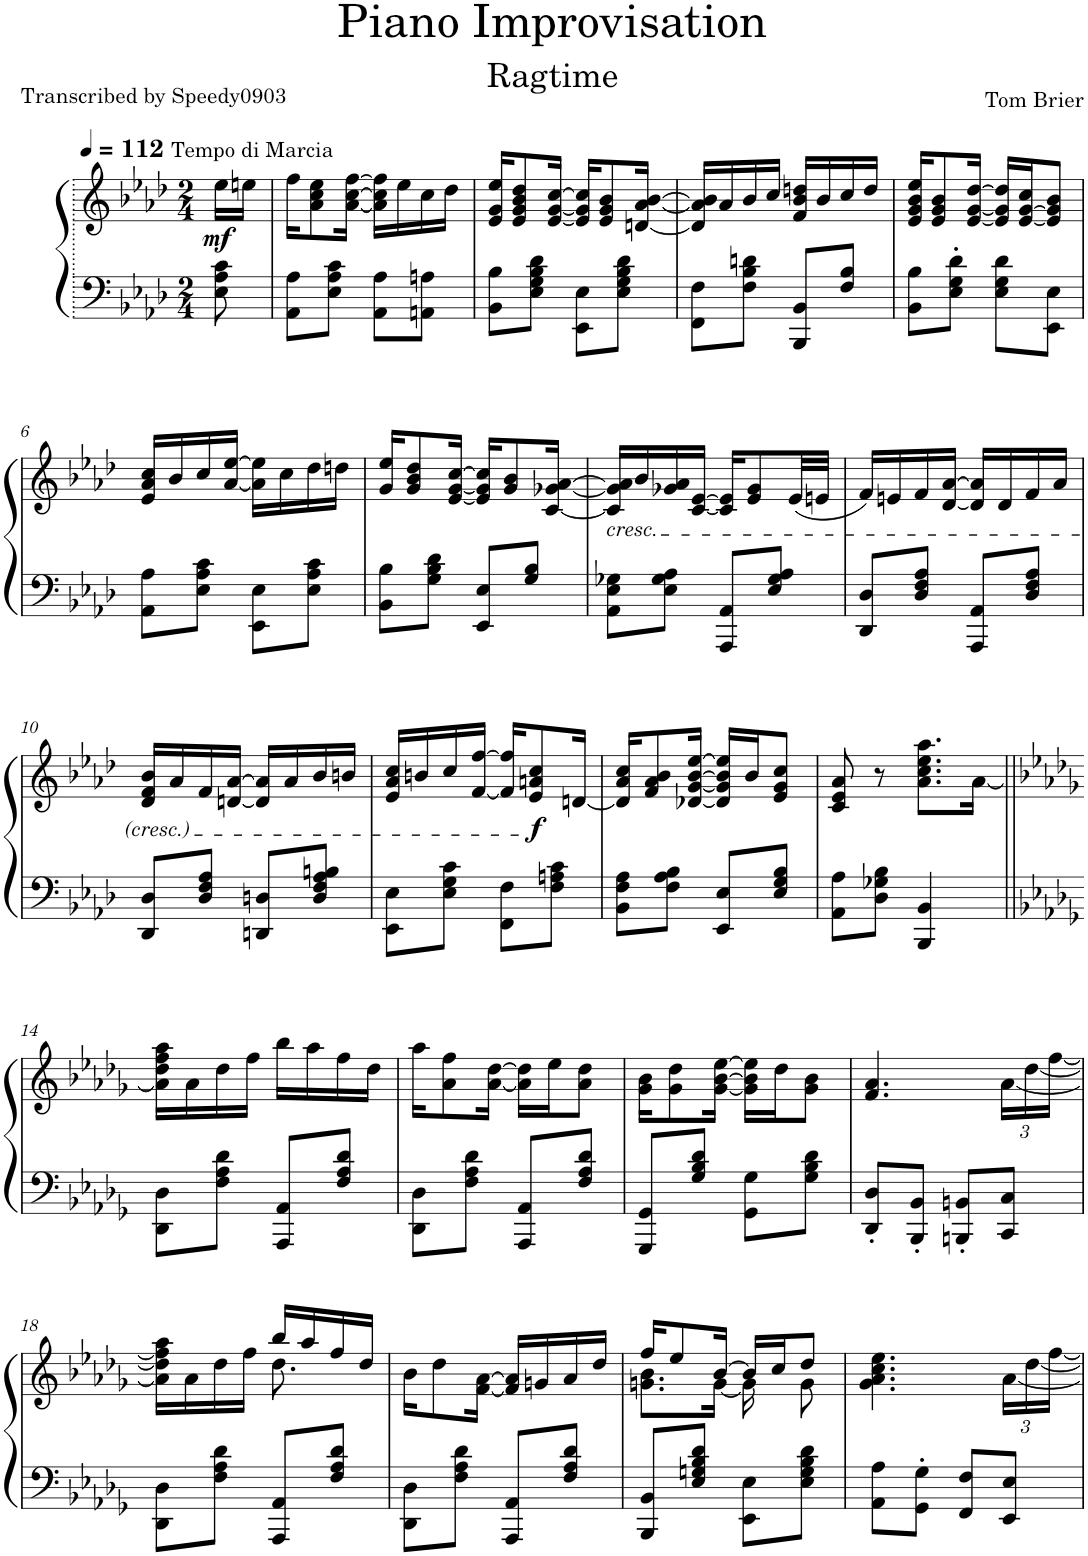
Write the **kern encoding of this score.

**kern	**kern	**dynam
*part1	*part1	*part1
*staff2	*staff1	*staff1/2
*I"Piano	*	*
*I'Pno.	*	*
*clefF4	*clefG2	*
*k[b-e-a-d-]	*k[b-e-a-d-]	*
*M2/4	*M2/4	*
*MM112	*MM112	*
=1	=1	=1
!	!LO:TX:a:t=Tempo di Marcia	!
!	!	!LO:DY:b
8E-\ 8A-\ 8c\	16ee-\LL	mf
.	16een\JJ	.
=2	=2	=2
8AA-\ 8A-\L	16ff\KL	.
.	8a-\ 8cc\ 8ee-\	.
8E-\ 8A-\ 8c\J	.	.
.	[16a-\ [16cc\ [16ff\Jk	.
8AA-\ 8A-\L	16a-\] 16cc\] 16ff\]LL	.
.	16ee-\	.
8AAn\ 8An\J	16cc\	.
.	16dd-\JJ	.
=3	=3	=3
8BB-\ 8B-\L	16e-/ 16g/ 16ee-/KL	.
.	8e-/ 8g/ 8b-/ 8dd-/	.
8E-\ 8G\ 8B-\ 8d-\J	.	.
.	[16e-/ [16g/ [16cc/Jk	.
8EE-\ 8E-\L	16e-/] 16g/] 16cc/]KL	.
.	8e-/ 8g/ 8b-/	.
8E-\ 8G\ 8B-\ 8d-\J	.	.
.	[16dn/ [16a-/ [16b-/Jk	.
=4	=4	=4
8FF\ 8F\L	16d/] 16a-/] 16b-/]LL	.
.	16a-/	.
8F\ 8B-\ 8dn\J	16b-/	.
.	16cc/JJ	.
8BBB-/ 8BB-/L	16f/ 16b-/ 16ddn/LL	.
.	16b-/	.
8F/ 8B-/J	16cc/	.
.	16dd/JJ	.
=5	=5	=5
8BB-\ 8B-\L	16e-/ 16g/ 16b-/ 16ee-/KL	.
.	8e-/ 8g/ 8b-/	.
8E-\' 8G\' 8d-\'J	.	.
.	[16e-/ [16g/ [16dd-/Jk	.
8E-\ 8G\ 8d-\L	16e-/] 16g/] 16dd-/]LL	.
.	[16e-/ [16g/ 16cc/J	.
8EE-\ 8E-\J	8e-/] 8g/] 8b-/J	.
!!LO:LB:g=z
=6	=6	=6
8AA-\ 8A-\L	16e-/ 16a-/ 16cc/LL	.
.	16b-/	.
8E-\ 8A-\ 8c\J	16cc/	.
.	[16a-/ [16ee-/JJ	.
8EE-\ 8E-\L	16a-\] 16ee-\]LL	.
.	16cc\	.
8E-\ 8A-\ 8c\J	16dd-\	.
.	16ddn\JJ	.
=7	=7	=7
8BB-\ 8B-\L	16g/ 16ee-/KL	.
.	8g/ 8b-/ 8dd-/	.
8G\ 8B-\ 8d-\J	.	.
.	[16e-/ [16g/ [16cc/Jk	.
8EE-/ 8E-/L	16e-/] 16g/] 16cc/]KL	.
.	8g/ 8b-/	.
8G/ 8B-/J	.	.
.	[16c/ [16g-X/ [16a-/Jk	.
=8	=8	=8
!	!LO:TX:b:i:t=cresc.	!
8AA-\ 8E-\ 8G-X\L	16c/] 16g-/] 16a-/]LL	.
.	16b-/	.
8E-\ 8G-\ 8A-\J	16g-X/ 16a-/	.
.	[16c/ [16e-/JJ	.
8AAA-/ 8AA-/L	16c/] 16e-/]KL	.
.	8e-/ 8g-/	.
8E-/ 8G-/ 8A-/J	.	.
.	(32e-/LL	.
.	32en/JJJ	.
=9	=9	=9
8DD-/ 8D-/L	16f/LL)	.
.	16en/	.
8D-/ 8F/ 8A-/J	16f/	.
.	[16d-/ [16a-/JJ	.
8AAA-/ 8AA-/L	16d-/] 16a-/]LL	.
.	16d-/	.
8D-/ 8F/ 8A-/J	16f/	.
.	16a-/JJ	.
!!LO:LB:g=z
=10	=10	=10
8DD-/ 8D-/L	16d-/ 16f/ 16b-/LL	.
.	16a-/	.
8D-/ 8F/ 8A-/J	16f/	.
.	[16dn/ [16a-/JJ	.
8DDn/ 8Dn/L	16d/] 16a-/]LL	.
.	16a-/	.
8D/ 8F/ 8A-/ 8Bn/J	16b-/	.
.	16bn/JJ	.
=11	=11	=11
8EE-\ 8E-\L	16e-/ 16a-/ 16cc/LL	.
.	16bn/	.
8E-\ 8G\ 8c\J	16cc/	.
.	[16f/ [16ff/JJ	.
8FF\ 8F\L	16f/] 16ff/]KL	.
!	!	!LO:DY:b
.	8e-/ 8an/ 8cc/	f
8F\ 8An\ 8c\J	.	.
.	[16dn/Jk	.
=12	=12	=12
8BB-\ 8F\ 8A-\L	16d/] 16a-/ 16cc/KL	.
.	8f/ 8a-/ 8b-/	.
8F\ 8A-\ 8B-\J	.	.
.	[16d-X/ [16g/ [16b-/ [16ee-/Jk	.
8EE-/ 8E-/L	16d-/] 16g/] 16b-/] 16ee-/]LL	.
.	16b-/J	.
8E-/ 8G/ 8B-/J	8e-/ 8g/ 8cc/J	.
=13	=13	=13
8AA-\ 8A-\L	8c/ 8e-/ 8a-/	.
8D-\ 8G-X\ 8B-\J	8r	.
4BBB-/ 4BB-/	8.a-\ 8.cc\ 8.ee-\ 8.aa-\L	.
.	[<16a-\Jk	.
!!LO:LB:g=z
=14||	=14||	=14||
*k[b-e-a-d-g-]	*k[b-e-a-d-g-]	*
8DD-\ 8D-\L	16a-\] 16dd-\ 16ff\ 16aa-\LL	.
.	16a-\	.
8F\ 8A-\ 8d-\J	16dd-\	.
.	16ff\JJ	.
8AAA-/ 8AA-/L	16bb-\LL	.
.	16aa-\	.
8F/ 8A-/ 8d-/J	16ff\	.
.	16dd-\JJ	.
=15	=15	=15
8DD-\ 8D-\L	16aa-\KL	.
.	8a-\ 8ff\	.
8F\ 8A-\ 8d-\J	.	.
.	[16a-\ [16dd-\Jk	.
8AAA-/ 8AA-/L	16a-\] 16dd-\]LL	.
.	16ee-\J	.
8F/ 8A-/ 8d-/J	8a-\ 8dd-\J	.
=16	=16	=16
8GGG-/ 8GG-/L	16g-\ 16b-\KL	.
.	8g-\ 8dd-\	.
8G-/ 8B-/ 8d-/J	.	.
.	[16g-\ [16b-\ [16ee-\Jk	.
8GG-\ 8G-\L	16g-\] 16b-\] 16ee-\]LL	.
.	16dd-\J	.
8G-\ 8B-\ 8d-\J	8g-\ 8b-\J	.
=17	=17	=17
8DD-/' 8D-/'L	4.f/ 4.a-/	.
8BBB-/' 8BB-/'J	.	.
8BBBn/' 8BBn/'L	.	.
*	*Xbrackettup	*
8CC/ 8C/J	[<24a-\LL	.
.	[<24dd-\	.
.	[<24ff\JJ	.
!!LO:LB:g=z
=18	=18	=18
*	*^	*
8DD-\ 8D-\L	16a-\] 16dd-\] 16ff\] 16aa-\LL	4ryy	.
.	16a-\	.	.
8F\ 8A-\ 8d-\J	16dd-\	.	.
.	16ff\JJ	.	.
8AAA-/ 8AA-/L	16bb-/LL	8.dd-\	.
.	16aa-/	.	.
8F/ 8A-/ 8d-/J	16ff/	.	.
.	16dd-/JJ	16ryy	.
*	*v	*v	*
=19	=19	=19
8DD-\ 8D-\L	16b-\KL	.
.	8dd-\	.
8F\ 8A-\ 8d-\J	.	.
.	[16f\ [16a-\Jk	.
8AAA-/ 8AA-/L	16f/] 16a-/]LL	.
.	16gn/	.
8F/ 8A-/ 8d-/J	16a-/	.
.	16dd-/JJ	.
=20	=20	=20
*	*^	*
8BBB-/ 8BB-/L	16ff/KL	8.gn\ 8.b-\L	.
.	8ee-/	.	.
8E-/ 8Gn/ 8B-/ 8d-/J	.	.	.
.	[16b-/Jk	[16g\Jk	.
8EE-\ 8E-\L	16b-/LL]	16g\]	.
.	16cc/J	16ryy	.
8E-\ 8G\ 8B-\ 8d-\J	8dd-/J	8g\	.
*	*v	*v	*
=21	=21	=21
8AA-\ 8A-\L	4.g-\ 4.a-\ 4.cc\ 4.ee-\	.
8GG-\' 8G-\'J	.	.
8FF/ 8F/L	.	.
8EE-/ 8E-/J	[<24a-\LL	.
.	[<24dd-\	.
.	[<24ff\JJ	.
=	=	=
*-	*-	*-
